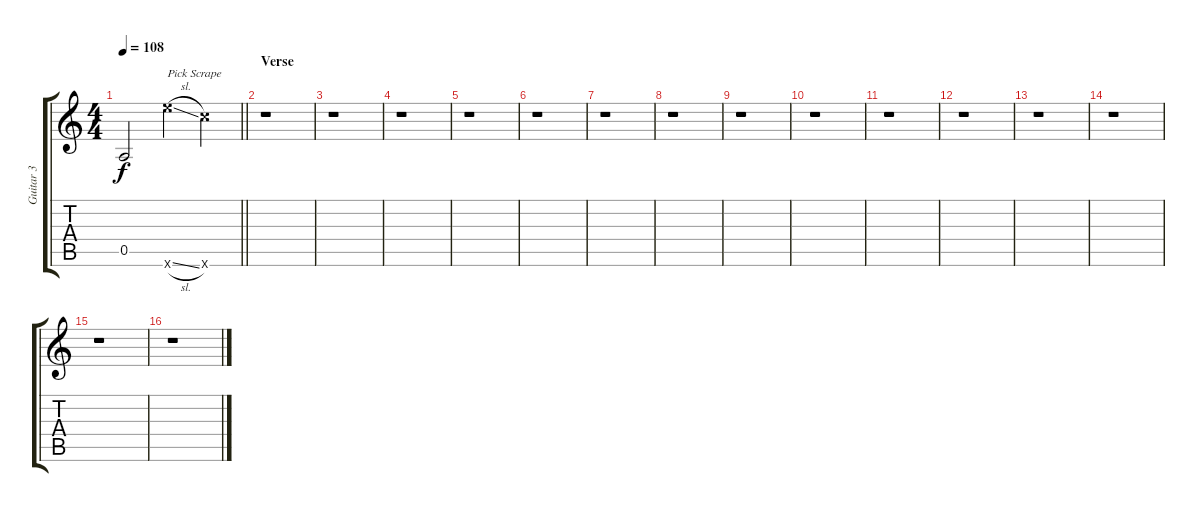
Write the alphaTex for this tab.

\track ("Guitar 3" "Guitar 3") {instrument electricguitarclean}
\staff {score tabs}
\tuning (E4 B3 G3 D3 A2 E2) {hide}
\ts (4 4)
\tempo 108
\clef g2
\barLineRight lightlight
\ks c
0.5{t}.2{dy f} 24.6{sl x}.4{txt "Pick Scrape"} 20.6{x}.4 |
\section ("" "Verse")
r.1 |
r.1 |
r.1 |
r.1 |
r.1 |
r.1 |
r.1 |
r.1 |
r.1 |
r.1 |
r.1 |
r.1 |
r.1 |
r.1 |
r.1
